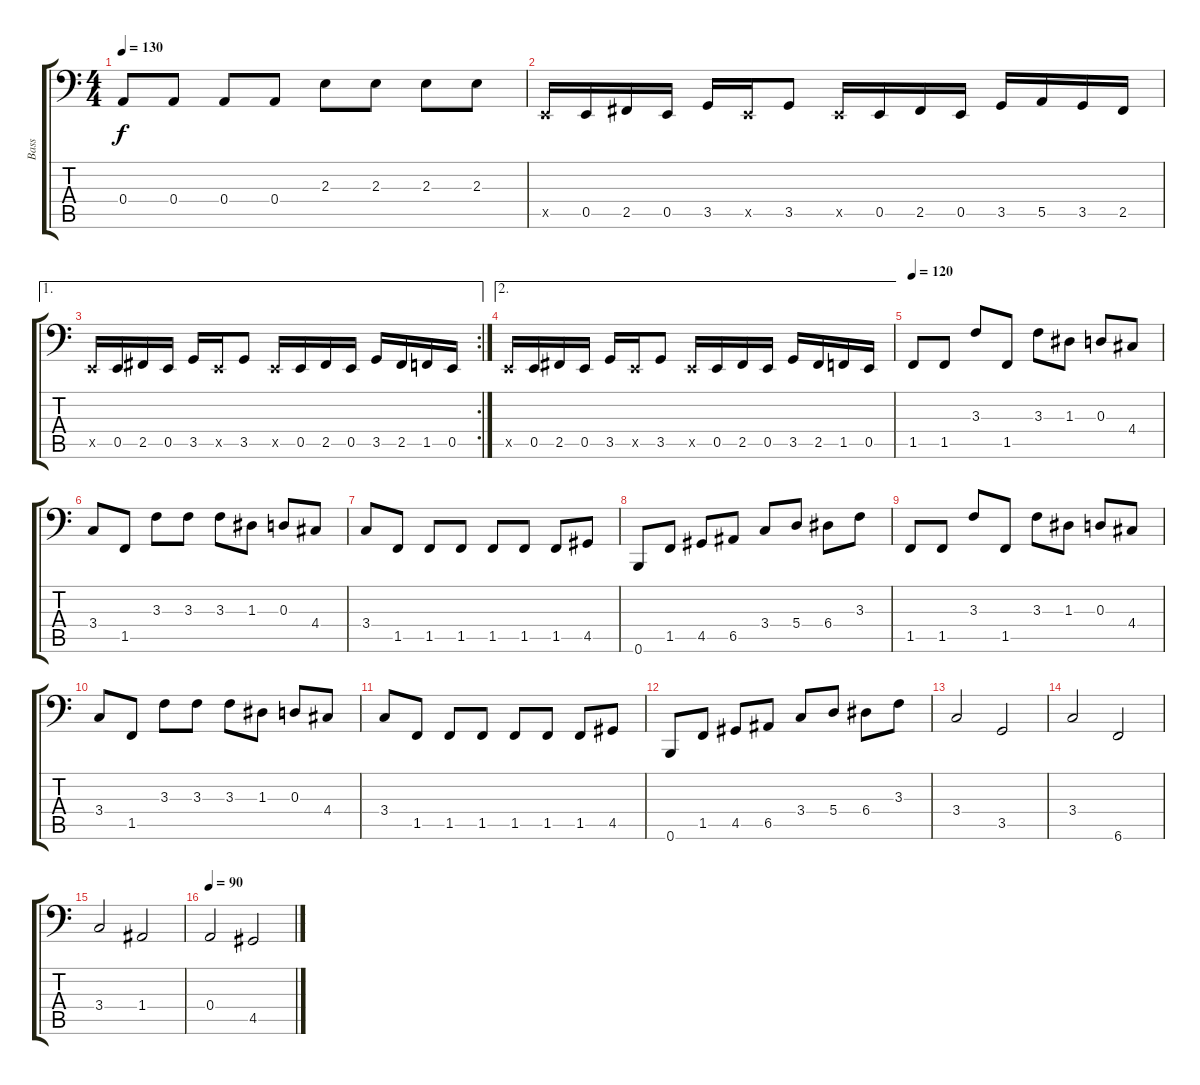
\track ("Bass" "Bass") {instrument electricbassfinger}
\staff {score tabs}
\tuning (C3 G2 D2 A1 E1 B0) {hide}
\ts (4 4)
\tempo 130
\clef f4
\ks c
0.4.8{dy f} 0.4.8 0.4.8 0.4.8 2.3.8 2.3.8 2.3.8 2.3.8 |
0.5{x}.16 0.5.16 2.5.16 0.5.16 3.5.16 0.5{x}.16 3.5.8 0.5{x}.16 0.5.16 2.5.16 0.5.16 3.5.16 5.5.16 3.5.16 2.5.16 |
\ae 1
\rc 2
0.5{x}.16 0.5.16 2.5.16 0.5.16 3.5.16 0.5{x}.16 3.5.8 0.5{x}.16 0.5.16 2.5.16 0.5.16 3.5.16 2.5.16 1.5.16 0.5.16 |
\ae 2
0.5{x}.16 0.5.16 2.5.16 0.5.16 3.5.16 0.5{x}.16 3.5.8 0.5{x}.16 0.5.16 2.5.16 0.5.16 3.5.16 2.5.16 1.5.16 0.5.16 |
\tempo 120
1.5.8 1.5.8 3.3.8 1.5.8 3.3.8 1.3.8 0.3.8 4.4.8 |
3.4.8 1.5.8 3.3.8 3.3.8 3.3.8 1.3.8 0.3.8 4.4.8 |
3.4.8 1.5.8 1.5.8 1.5.8 1.5.8 1.5.8 1.5.8 4.5.8 |
0.6.8 1.5.8 4.5.8 6.5.8 3.4.8 5.4.8 6.4.8 3.3.8 |
1.5.8 1.5.8 3.3.8 1.5.8 3.3.8 1.3.8 0.3.8 4.4.8 |
3.4.8 1.5.8 3.3.8 3.3.8 3.3.8 1.3.8 0.3.8 4.4.8 |
3.4.8 1.5.8 1.5.8 1.5.8 1.5.8 1.5.8 1.5.8 4.5.8 |
0.6.8 1.5.8 4.5.8 6.5.8 3.4.8 5.4.8 6.4.8 3.3.8 |
3.4.2 3.5.2 |
3.4.2 6.6.2 |
3.4.2 1.4.2 |
\tempo 90
0.4.2 4.5.2
